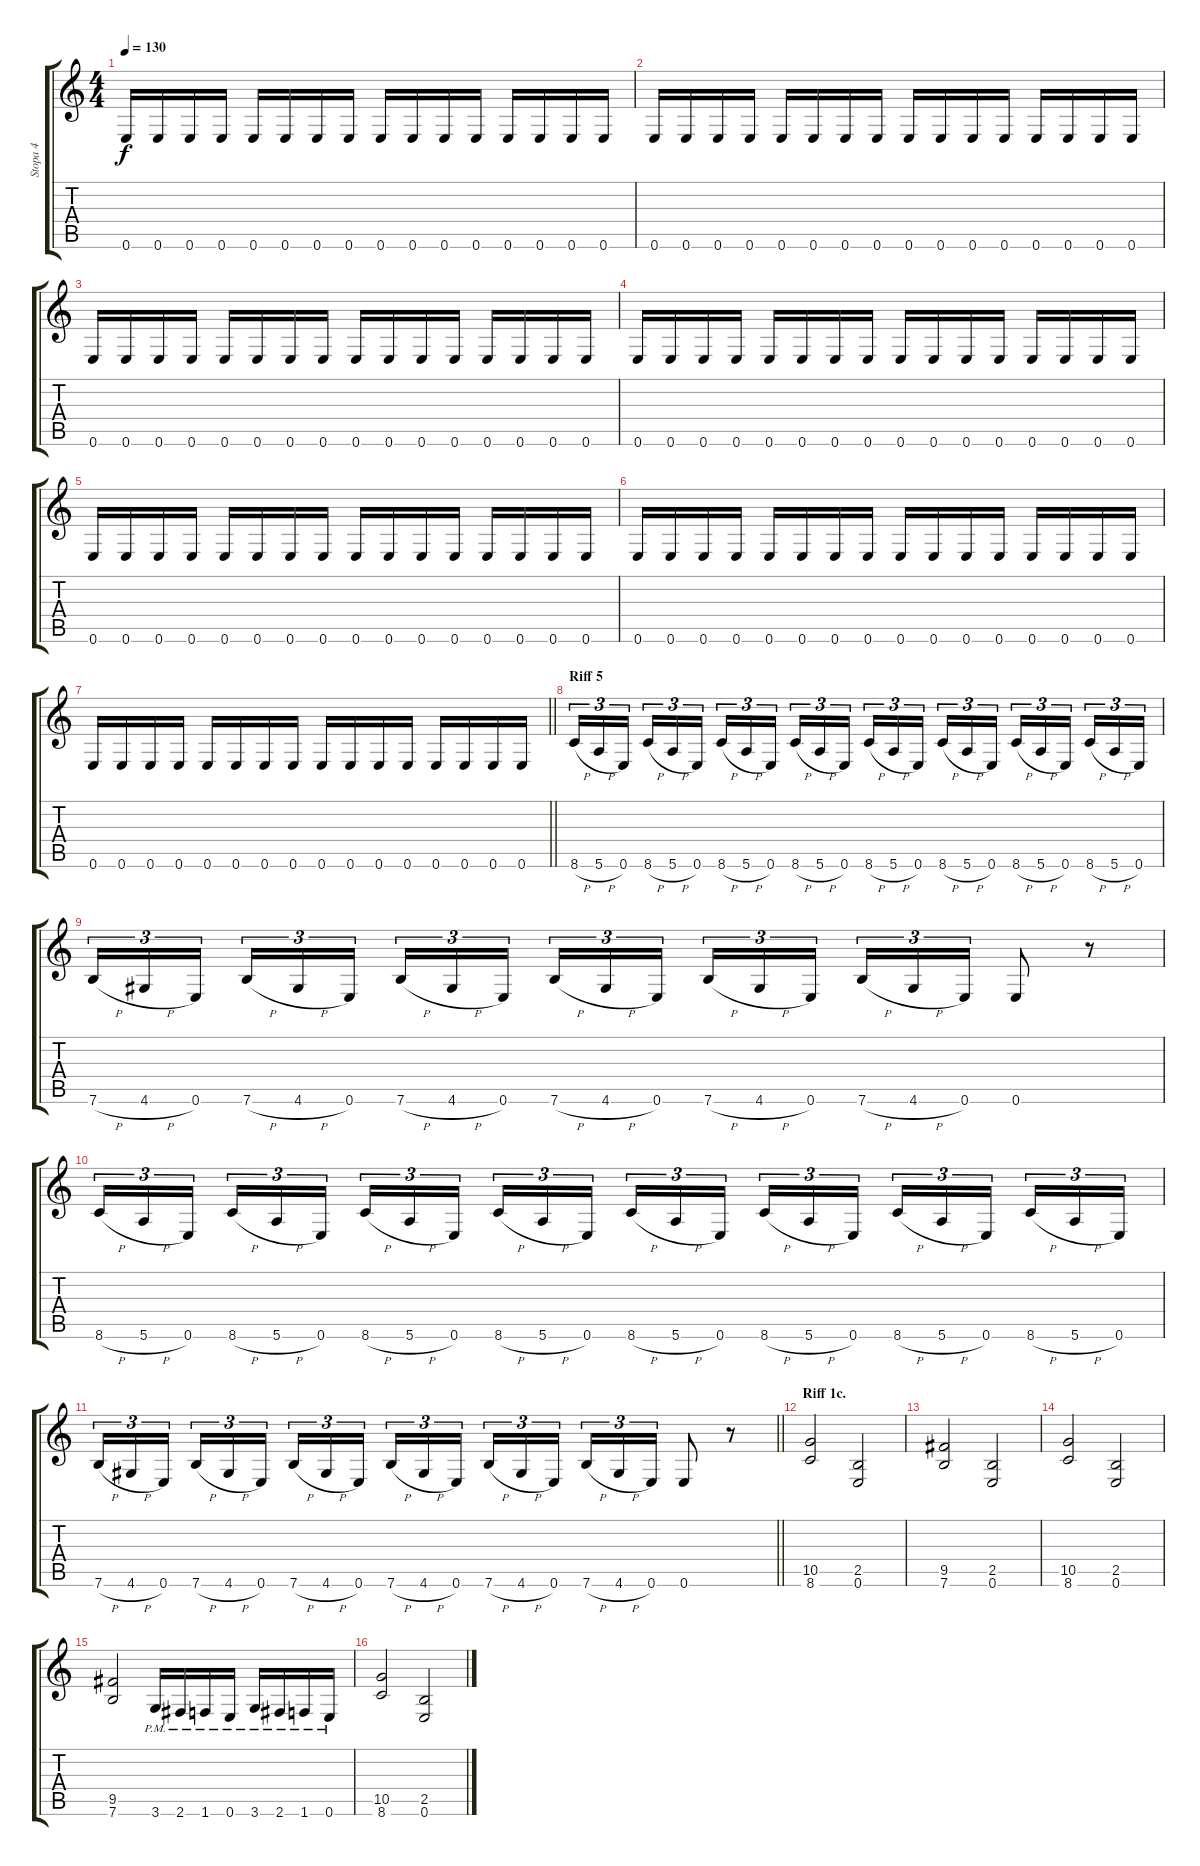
\track ("Stopa 4" "Stopa 4") {instrument distortionguitar}
\staff {score tabs}
\tuning (E4 B3 G3 D3 A2 E2) {hide}
\ts (4 4)
\tempo 130
\clef g2
\ks c
0.6.16{dy f} 0.6.16 0.6.16 0.6.16 0.6.16 0.6.16 0.6.16 0.6.16 0.6.16 0.6.16 0.6.16 0.6.16 0.6.16 0.6.16 0.6.16 0.6.16 |
0.6.16 0.6.16 0.6.16 0.6.16 0.6.16 0.6.16 0.6.16 0.6.16 0.6.16 0.6.16 0.6.16 0.6.16 0.6.16 0.6.16 0.6.16 0.6.16 |
0.6.16 0.6.16 0.6.16 0.6.16 0.6.16 0.6.16 0.6.16 0.6.16 0.6.16 0.6.16 0.6.16 0.6.16 0.6.16 0.6.16 0.6.16 0.6.16 |
0.6.16 0.6.16 0.6.16 0.6.16 0.6.16 0.6.16 0.6.16 0.6.16 0.6.16 0.6.16 0.6.16 0.6.16 0.6.16 0.6.16 0.6.16 0.6.16 |
0.6.16 0.6.16 0.6.16 0.6.16 0.6.16 0.6.16 0.6.16 0.6.16 0.6.16 0.6.16 0.6.16 0.6.16 0.6.16 0.6.16 0.6.16 0.6.16 |
0.6.16 0.6.16 0.6.16 0.6.16 0.6.16 0.6.16 0.6.16 0.6.16 0.6.16 0.6.16 0.6.16 0.6.16 0.6.16 0.6.16 0.6.16 0.6.16 |
\barLineRight lightlight
0.6.16 0.6.16 0.6.16 0.6.16 0.6.16 0.6.16 0.6.16 0.6.16 0.6.16 0.6.16 0.6.16 0.6.16 0.6.16 0.6.16 0.6.16 0.6.16 |
\section ("" "Riff 5")
8.6{h}.16{tu (3 2)} 5.6{h}.16{tu (3 2)} 0.6.16{tu (3 2) beam splitsecondary} 8.6{h}.16{tu (3 2)} 5.6{h}.16{tu (3 2)} 0.6.16{tu (3 2)} 8.6{h}.16{tu (3 2)} 5.6{h}.16{tu (3 2)} 0.6.16{tu (3 2) beam splitsecondary} 8.6{h}.16{tu (3 2)} 5.6{h}.16{tu (3 2)} 0.6.16{tu (3 2)} 8.6{h}.16{tu (3 2)} 5.6{h}.16{tu (3 2)} 0.6.16{tu (3 2) beam splitsecondary} 8.6{h}.16{tu (3 2)} 5.6{h}.16{tu (3 2)} 0.6.16{tu (3 2)} 8.6{h}.16{tu (3 2)} 5.6{h}.16{tu (3 2)} 0.6.16{tu (3 2) beam splitsecondary} 8.6{h}.16{tu (3 2)} 5.6{h}.16{tu (3 2)} 0.6.16{tu (3 2)} |
7.6{h}.16{tu (3 2)} 4.6{h}.16{tu (3 2)} 0.6.16{tu (3 2) beam splitsecondary} 7.6{h}.16{tu (3 2)} 4.6{h}.16{tu (3 2)} 0.6.16{tu (3 2)} 7.6{h}.16{tu (3 2)} 4.6{h}.16{tu (3 2)} 0.6.16{tu (3 2) beam splitsecondary} 7.6{h}.16{tu (3 2)} 4.6{h}.16{tu (3 2)} 0.6.16{tu (3 2)} 7.6{h}.16{tu (3 2)} 4.6{h}.16{tu (3 2)} 0.6.16{tu (3 2) beam splitsecondary} 7.6{h}.16{tu (3 2)} 4.6{h}.16{tu (3 2)} 0.6.16{tu (3 2)} 0.6.8 r.8 |
8.6{h}.16{tu (3 2)} 5.6{h}.16{tu (3 2)} 0.6.16{tu (3 2) beam splitsecondary} 8.6{h}.16{tu (3 2)} 5.6{h}.16{tu (3 2)} 0.6.16{tu (3 2)} 8.6{h}.16{tu (3 2)} 5.6{h}.16{tu (3 2)} 0.6.16{tu (3 2) beam splitsecondary} 8.6{h}.16{tu (3 2)} 5.6{h}.16{tu (3 2)} 0.6.16{tu (3 2)} 8.6{h}.16{tu (3 2)} 5.6{h}.16{tu (3 2)} 0.6.16{tu (3 2) beam splitsecondary} 8.6{h}.16{tu (3 2)} 5.6{h}.16{tu (3 2)} 0.6.16{tu (3 2)} 8.6{h}.16{tu (3 2)} 5.6{h}.16{tu (3 2)} 0.6.16{tu (3 2) beam splitsecondary} 8.6{h}.16{tu (3 2)} 5.6{h}.16{tu (3 2)} 0.6.16{tu (3 2)} |
\barLineRight lightlight
7.6{h}.16{tu (3 2)} 4.6{h}.16{tu (3 2)} 0.6.16{tu (3 2) beam splitsecondary} 7.6{h}.16{tu (3 2)} 4.6{h}.16{tu (3 2)} 0.6.16{tu (3 2)} 7.6{h}.16{tu (3 2)} 4.6{h}.16{tu (3 2)} 0.6.16{tu (3 2) beam splitsecondary} 7.6{h}.16{tu (3 2)} 4.6{h}.16{tu (3 2)} 0.6.16{tu (3 2)} 7.6{h}.16{tu (3 2)} 4.6{h}.16{tu (3 2)} 0.6.16{tu (3 2) beam splitsecondary} 7.6{h}.16{tu (3 2)} 4.6{h}.16{tu (3 2)} 0.6.16{tu (3 2)} 0.6.8 r.8 |
\section ("" "Riff 1c.")
(10.5 8.6).2 (2.5 0.6).2 |
(9.5 7.6).2 (2.5 0.6).2 |
(10.5 8.6).2 (2.5 0.6).2 |
(9.5 7.6).2 3.6{pm}.16 2.6{pm}.16 1.6{pm}.16 0.6{pm}.16 3.6{pm}.16 2.6{pm}.16 1.6{pm}.16 0.6{pm}.16 |
(10.5 8.6).2 (2.5 0.6).2
